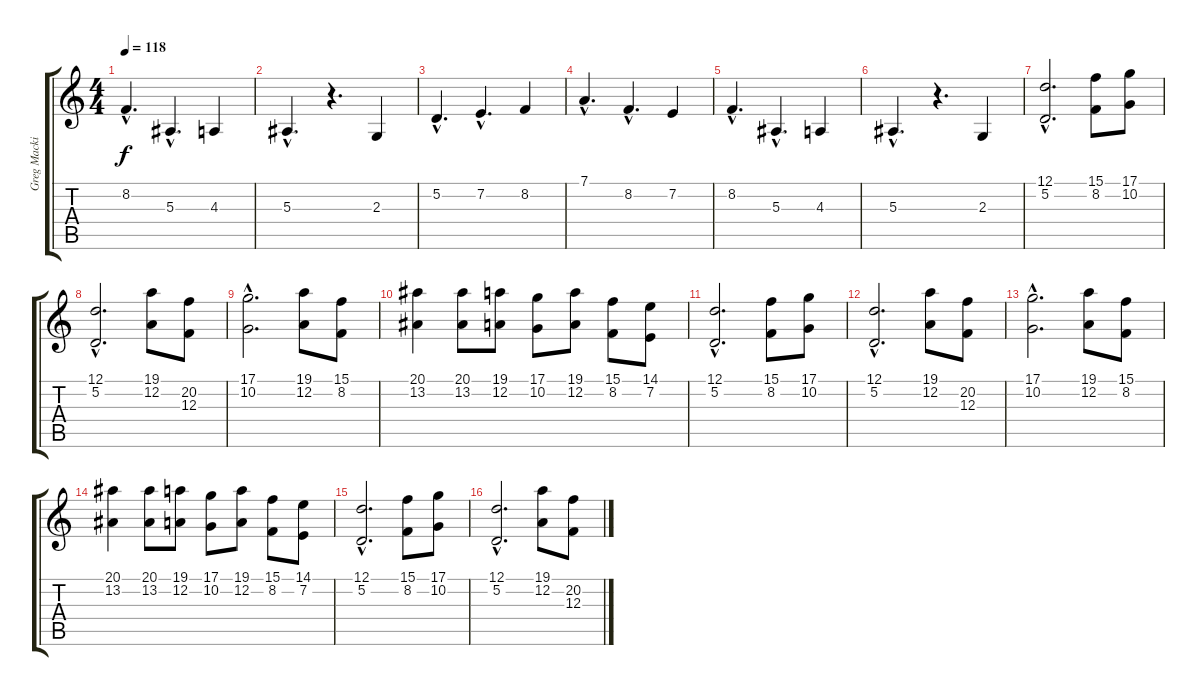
\track ("Greg Mackintosh" "Greg Macki") {instrument acousticgrandpiano}
\staff {score tabs}
\tuning (D4 A3 F3 C3 G2 D2) {hide}
\ts (4 4)
\tempo 118
\clef g2
\ks c
8.2{hac}.4{d dy f} 5.3{hac}.4{d} 4.3.4 |
5.3{hac}.4{d} r.4{d} 2.3.4 |
5.2{hac}.4{d} 7.2{hac}.4{d} 8.2.4 |
7.1{hac}.4{d} 8.2{hac}.4{d} 7.2.4 |
8.2{hac}.4{d} 5.3{hac}.4{d} 4.3.4 |
5.3{hac}.4{d} r.4{d} 2.3.4 |
(12.1{hac} 5.2{hac}).2{d} (15.1 8.2).8 (17.1 10.2).8 |
(12.1{hac} 5.2{hac}).2{d} (19.1 12.2).8 (20.2 12.3).8 |
(17.1{hac} 10.2{hac}).2{d} (19.1 12.2).8 (15.1 8.2).8 |
(20.1 13.2).4 (20.1 13.2).8 (19.1 12.2).8 (17.1 10.2).8 (19.1 12.2).8 (15.1 8.2).8 (14.1 7.2).8 |
(12.1{hac} 5.2{hac}).2{d} (15.1 8.2).8 (17.1 10.2).8 |
(12.1{hac} 5.2{hac}).2{d} (19.1 12.2).8 (20.2 12.3).8 |
(17.1{hac} 10.2{hac}).2{d} (19.1 12.2).8 (15.1 8.2).8 |
(20.1 13.2).4 (20.1 13.2).8 (19.1 12.2).8 (17.1 10.2).8 (19.1 12.2).8 (15.1 8.2).8 (14.1 7.2).8 |
(12.1{hac} 5.2{hac}).2{d} (15.1 8.2).8 (17.1 10.2).8 |
(12.1{hac} 5.2{hac}).2{d} (19.1 12.2).8 (20.2 12.3).8
